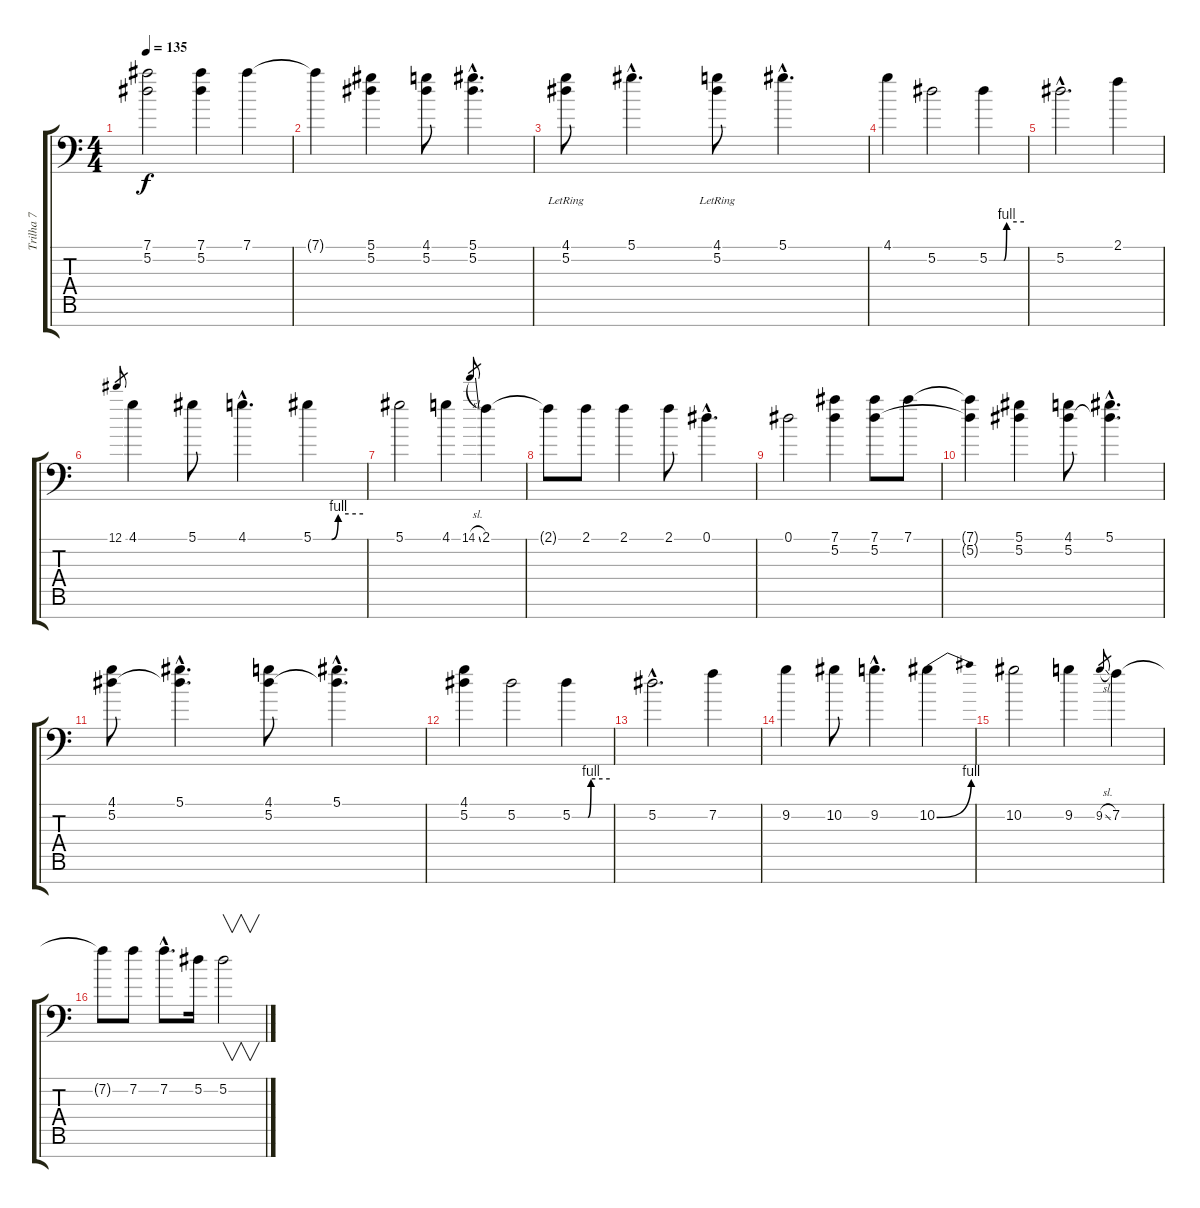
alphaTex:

\track ("Trilha 7" "Trilha 7") {instrument overdrivenguitar}
\staff {score tabs}
\tuning (Eb4 Bb3 Gb3 Db3 Ab2 Eb2 Bb1) {hide}
\ts (4 4)
\tempo 135
\clef f4
\ks c
(7.1 5.2).2{dy f} (7.1 5.2).4 7.1.4 |
7.1{t}.4 (5.1 5.2).4 (4.1 5.2).8 (5.1{hac} 5.2{hac}).4{d} |
(4.1 5.2{lr}).8 5.1{hac}.4{d} (4.1 5.2{lr}).8 5.1{hac}.4{d} |
4.1.4 5.2.2 5.2{be (custom 0 0 25 0 30 4 60 4)}.4 |
5.2{hac}.2{d} 2.1.4 |
12.1.8{gr} 4.1.4 5.1.8 4.1{hac}.4{d} 5.1{be (custom 0 0 22 0 30 4 60 4)}.4 |
5.1.2 4.1.4 14.1{sl}.8{gr} 2.1.4 |
2.1{t}.8 2.1.8 2.1.4 2.1.8 0.1{hac}.4{d} |
0.1.2 (7.1 5.2).4 (7.1 5.2).8 7.1.8 |
(7.1{t} 5.2{t}).4 (5.1 5.2).4 (4.1 5.2).8 (5.1{hac} 5.2{hac t}).4{d} |
(4.1 5.2).8 (5.1{hac} 5.2{hac t}).4{d} (4.1 5.2).8 (5.1{hac} 5.2{hac t}).4{d} |
(4.1 5.2).4 5.2.2 5.2{be (custom 0 0 25 0 30 4 60 4)}.4 |
5.2{hac}.2{d} 7.2.4 |
9.2.4 10.2.8 9.2{hac}.4{d} 10.2{be (bend 0 0 60 4)}.4 |
10.2.2 9.2.4 9.2{sl}.8{gr} 7.2.4 |
7.2{t}.8 7.2.8 7.2{hac}.8{d} 5.2.16 5.2.2{v}
